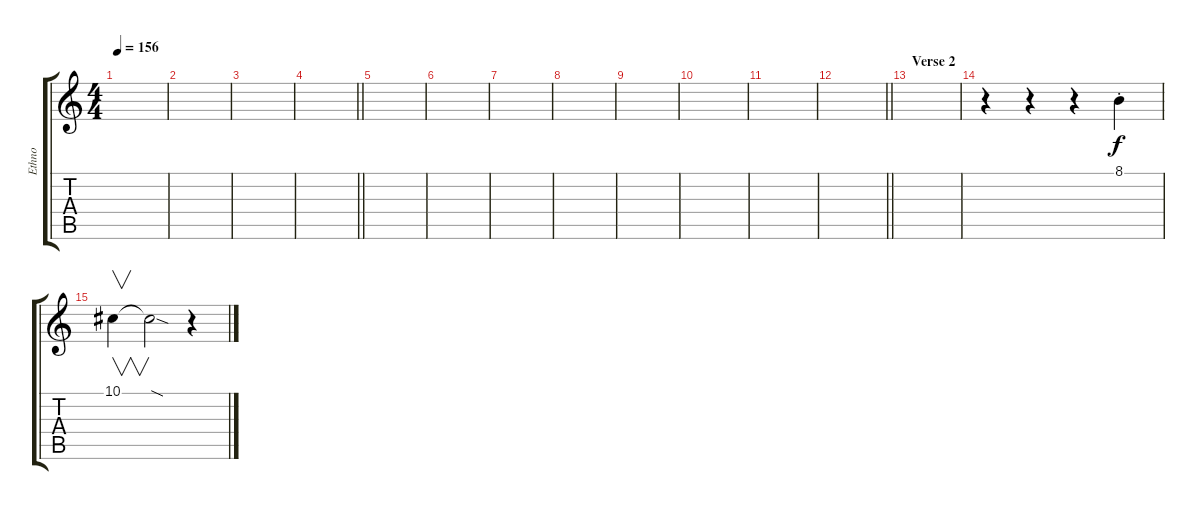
\track ("Ethno" "Ethno") {instrument shanai}
\staff {score tabs}
\tuning (Eb4 Bb3 Gb3 Db3 Ab2 Eb2) {hide}
\ts (4 4)
\tempo 156
\clef g2
\ks c
|
|
|
\barLineRight lightlight
|
|
|
|
|
|
|
|
\barLineRight lightlight
|
\section ("" "Verse 2")
|
r.4 r.4 r.4 8.1{st}.4 |
10.1.4{v} 10.1{sod t}.2 r.4
